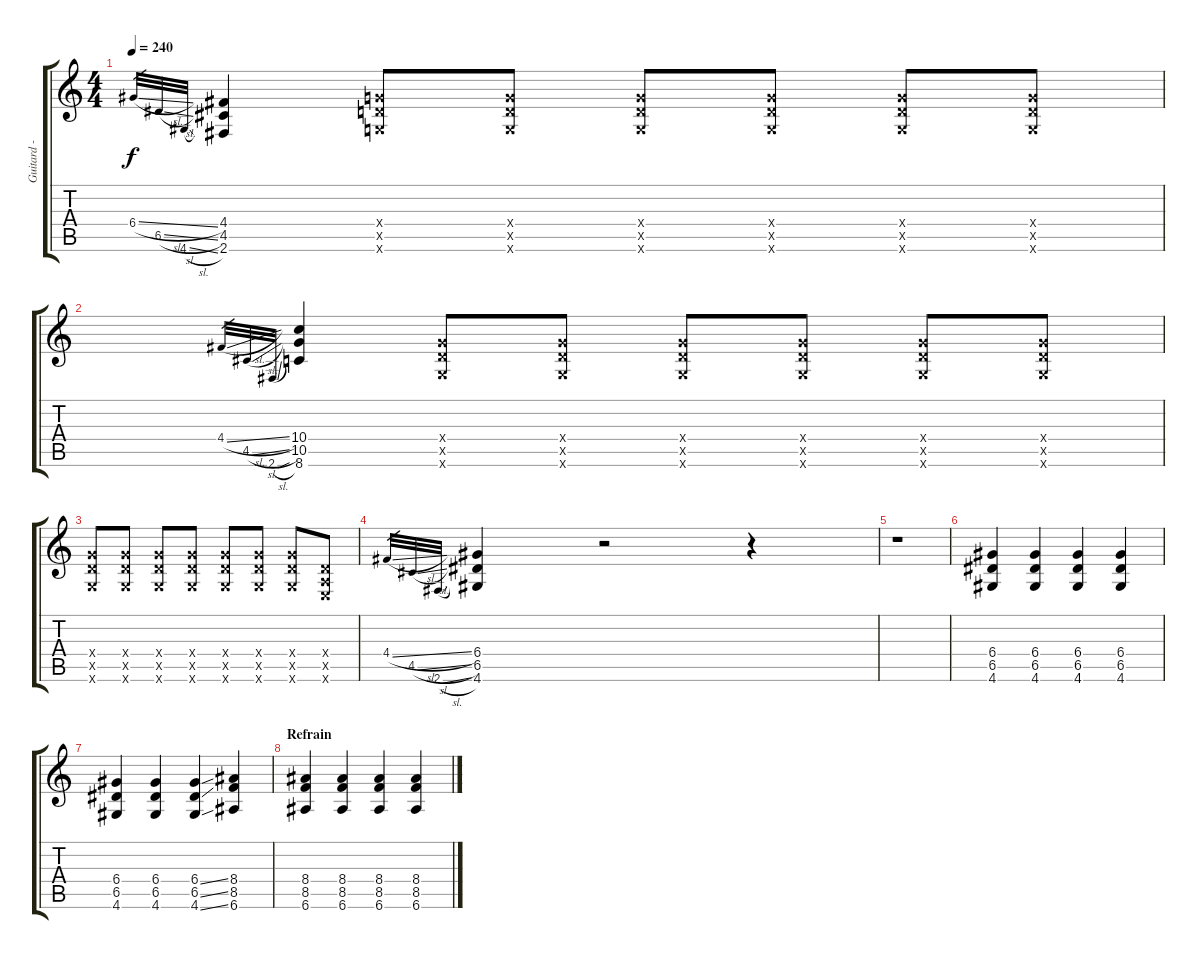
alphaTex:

\track ("Guitard - Yves" "Guitard - ") {instrument overdrivenguitar}
\staff {score tabs}
\tuning (E4 B3 G3 D3 A2 E2) {hide}
\ts (4 4)
\tempo 240
\clef g2
\ks c
6.4{sl}.32{gr dy f} 6.5{sl}.32{gr} 4.6{sl}.32{gr} (4.4 4.5 2.6).4 (5.4{x} 5.5{x} 3.6{x}).8 (5.4{x} 5.5{x} 3.6{x}).8 (5.4{x} 5.5{x} 3.6{x}).8 (5.4{x} 5.5{x} 3.6{x}).8 (5.4{x} 5.5{x} 3.6{x}).8 (5.4{x} 5.5{x} 3.6{x}).8 |
4.4{sl}.32{gr} 4.5{sl}.32{gr} 2.6{sl}.32{gr} (10.4 10.5 8.6).4 (5.4{x} 5.5{x} 3.6{x}).8 (5.4{x} 5.5{x} 3.6{x}).8 (5.4{x} 5.5{x} 3.6{x}).8 (5.4{x} 5.5{x} 3.6{x}).8 (5.4{x} 5.5{x} 3.6{x}).8 (5.4{x} 5.5{x} 3.6{x}).8 |
(5.4{x} 5.5{x} 3.6{x}).8 (5.4{x} 5.5{x} 3.6{x}).8 (5.4{x} 5.5{x} 3.6{x}).8 (5.4{x} 5.5{x} 3.6{x}).8 (5.4{x} 5.5{x} 3.6{x}).8 (5.4{x} 5.5{x} 3.6{x}).8 (5.4{x} 5.5{x} 3.6{x}).8 (0.4{x} 0.5{x} 0.6{x}).8 |
4.4{sl}.32{gr} 4.5{sl}.32{gr} 2.6{sl}.32{gr} (6.4 6.5 4.6).4 r.2 r.4 |
r.1 |
(6.4 6.5 4.6).4 (6.4 6.5 4.6).4 (6.4 6.5 4.6).4 (6.4 6.5 4.6).4 |
(6.4 6.5 4.6).4 (6.4 6.5 4.6).4 (6.4{ss} 6.5{ss} 4.6{ss}).4 (8.4 8.5 6.6).4 |
\section ("" "Refrain")
(8.4 8.5 6.6).4 (8.4 8.5 6.6).4 (8.4 8.5 6.6).4 (8.4{ss} 8.5{ss} 6.6{ss}).4
